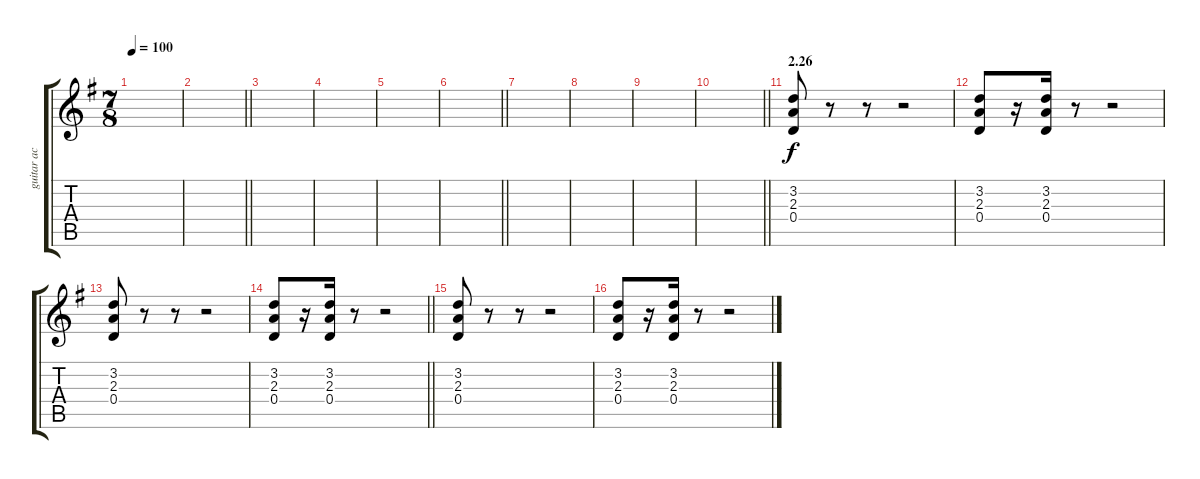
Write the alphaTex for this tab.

\track ("guitar ac" "guitar ac") {instrument acousticguitarsteel}
\staff {score tabs}
\tuning (E4 B3 G3 D3 A2 E2) {hide}
\ts (7 8)
\tempo 100
\clef g2
\ks g
|
\barLineRight lightlight
|
|
|
|
\barLineRight lightlight
|
|
|
|
\barLineRight lightlight
|
\section ("" "2.26")
(3.2 2.3 0.4).8 r.8 r.8 r.2 |
(3.2 2.3 0.4).8 r.16 (3.2 2.3 0.4).16 r.8 r.2 |
(3.2 2.3 0.4).8 r.8 r.8 r.2 |
\barLineRight lightlight
(3.2 2.3 0.4).8 r.16 (3.2 2.3 0.4).16 r.8 r.2 |
(3.2 2.3 0.4).8 r.8 r.8 r.2 |
(3.2 2.3 0.4).8 r.16 (3.2 2.3 0.4).16 r.8 r.2
